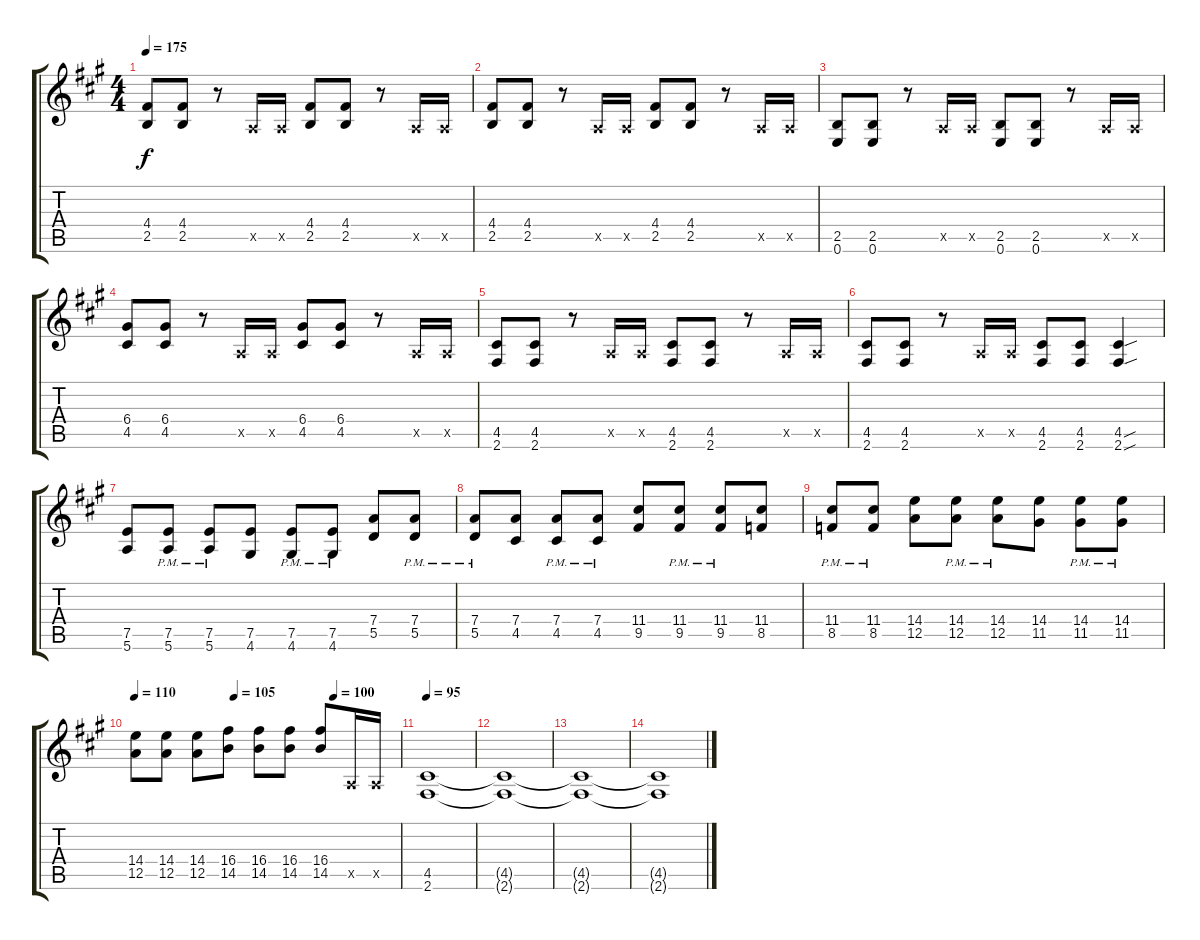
\track "" {instrument distortionguitar}
\staff {score tabs}
\tuning (E4 B3 G3 D3 A2 E2) {hide}
\ts (4 4)
\tempo 175
\clef g2
\ks a
(4.4 2.5).8{dy f} (4.4 2.5).8 r.8 0.5{x}.16 0.5{x}.16 (4.4 2.5).8 (4.4 2.5).8 r.8 0.5{x}.16 0.5{x}.16 |
(4.4 2.5).8 (4.4 2.5).8 r.8 0.5{x}.16 0.5{x}.16 (4.4 2.5).8 (4.4 2.5).8 r.8 0.5{x}.16 0.5{x}.16 |
(2.5 0.6).8 (2.5 0.6).8 r.8 0.5{x}.16 0.5{x}.16 (2.5 0.6).8 (2.5 0.6).8 r.8 0.5{x}.16 0.5{x}.16 |
(6.4 4.5).8 (6.4 4.5).8 r.8 0.5{x}.16 0.5{x}.16 (6.4 4.5).8 (6.4 4.5).8 r.8 0.5{x}.16 0.5{x}.16 |
(4.5 2.6).8 (4.5 2.6).8 r.8 0.5{x}.16 0.5{x}.16 (4.5 2.6).8 (4.5 2.6).8 r.8 0.5{x}.16 0.5{x}.16 |
(4.5 2.6).8 (4.5 2.6).8 r.8 0.5{x}.16 0.5{x}.16 (4.5 2.6).8 (4.5 2.6).8 (4.5{sou} 2.6{sou}).4 |
(7.5 5.6).8 (7.5{pm} 5.6{pm}).8 (7.5{pm} 5.6{pm}).8 (7.5 4.6).8 (7.5{pm} 4.6{pm}).8 (7.5{pm} 4.6{pm}).8 (7.4 5.5).8 (7.4{pm} 5.5{pm}).8 |
(7.4{pm} 5.5{pm}).8 (7.4 4.5).8 (7.4{pm} 4.5{pm}).8 (7.4{pm} 4.5{pm}).8 (11.4 9.5).8 (11.4{pm} 9.5{pm}).8 (11.4{pm} 9.5{pm}).8 (11.4 8.5).8 |
(11.4{pm} 8.5{pm}).8 (11.4{pm} 8.5{pm}).8 (14.4 12.5).8 (14.4{pm} 12.5{pm}).8 (14.4{pm} 12.5{pm}).8 (14.4 11.5).8 (14.4{pm} 11.5{pm}).8 (14.4{pm} 11.5{pm}).8 |
\tempo 110
\tempo (105 0.375)
\tempo (100 0.75)
(14.4 12.5).8 (14.4 12.5).8 (14.4 12.5).8 (16.4 14.5).8 (16.4 14.5).8 (16.4 14.5).8 (16.4 14.5).8 0.5{x}.16 0.5{x}.16 |
\tempo 95
(4.5 2.6).1 |
(4.5{t} 2.6{t}).1 |
(4.5{t} 2.6{t}).1 |
(4.5{t} 2.6{t}).1
